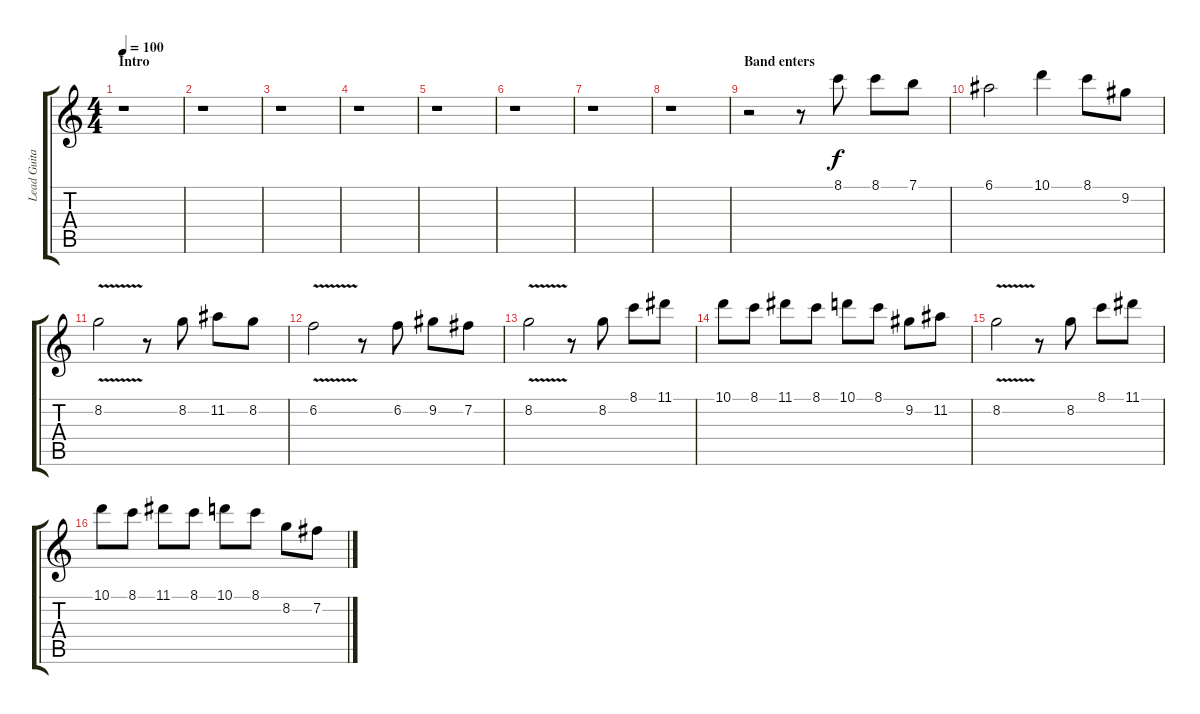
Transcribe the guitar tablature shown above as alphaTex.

\track ("Lead Guitar" "Lead Guita") {instrument overdrivenguitar}
\staff {score tabs}
\tuning (E4 B3 G3 D3 A2 E2) {hide}
\ts (4 4)
\section ("" "Intro")
\tempo 100
\clef g2
\ks c
r.1{dy f instrument overdrivenguitar} |
r.1 |
r.1 |
r.1 |
r.1 |
r.1 |
r.1 |
r.1 |
\section ("" "Band enters")
r.2 r.8 8.1.8 8.1.8 7.1.8 |
6.1.2 10.1.4 8.1.8 9.2.8 |
8.2{v}.2 r.8 8.2.8 11.2.8 8.2.8 |
6.2{v}.2 r.8 6.2.8 9.2.8 7.2.8 |
8.2{v}.2 r.8 8.2.8 8.1.8 11.1.8 |
10.1.8 8.1.8 11.1.8 8.1.8 10.1.8 8.1.8 9.2.8 11.2.8 |
8.2{v}.2 r.8 8.2.8 8.1.8 11.1.8 |
10.1.8 8.1.8 11.1.8 8.1.8 10.1.8 8.1.8 8.2.8 7.2.8
